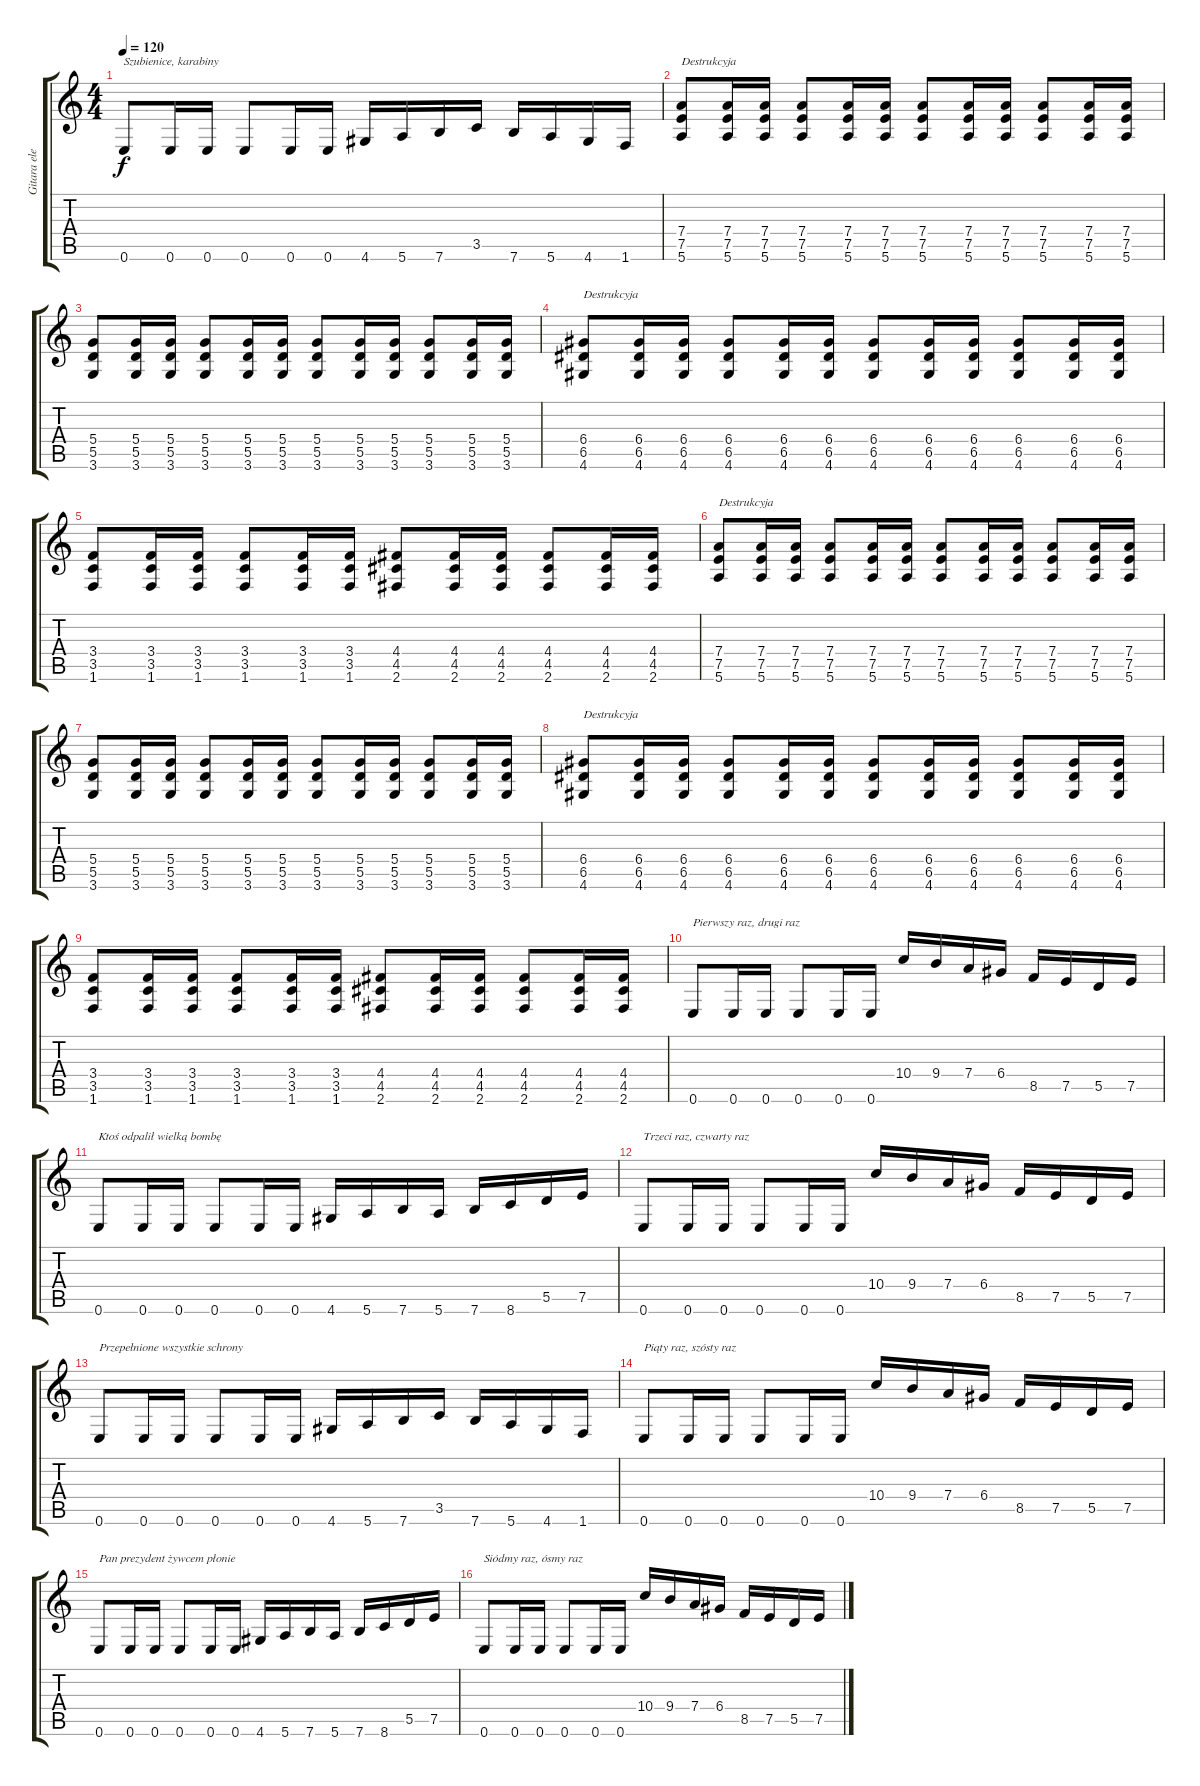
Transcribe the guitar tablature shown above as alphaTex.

\track ("Gitara elektryczna" "Gitara ele") {instrument distortionguitar}
\staff {score tabs}
\tuning (E4 B3 G3 D3 A2 E2) {hide}
\ts (4 4)
\tempo 120
\clef g2
\ks c
0.6.8{txt "Szubienice, karabiny" dy f} 0.6.16 0.6.16 0.6.8 0.6.16 0.6.16 4.6.16 5.6.16 7.6.16 3.5.16 7.6.16 5.6.16 4.6.16 1.6.16 |
(7.4 7.5 5.6).8{txt "Destrukcyja"} (7.4 7.5 5.6).16 (7.4 7.5 5.6).16 (7.4 7.5 5.6).8 (7.4 7.5 5.6).16 (7.4 7.5 5.6).16 (7.4 7.5 5.6).8 (7.4 7.5 5.6).16 (7.4 7.5 5.6).16 (7.4 7.5 5.6).8 (7.4 7.5 5.6).16 (7.4 7.5 5.6).16 |
(5.4 5.5 3.6).8 (5.4 5.5 3.6).16 (5.4 5.5 3.6).16 (5.4 5.5 3.6).8 (5.4 5.5 3.6).16 (5.4 5.5 3.6).16 (5.4 5.5 3.6).8 (5.4 5.5 3.6).16 (5.4 5.5 3.6).16 (5.4 5.5 3.6).8 (5.4 5.5 3.6).16 (5.4 5.5 3.6).16 |
(6.4 6.5 4.6).8{txt "Destrukcyja"} (6.4 6.5 4.6).16 (6.4 6.5 4.6).16 (6.4 6.5 4.6).8 (6.4 6.5 4.6).16 (6.4 6.5 4.6).16 (6.4 6.5 4.6).8 (6.4 6.5 4.6).16 (6.4 6.5 4.6).16 (6.4 6.5 4.6).8 (6.4 6.5 4.6).16 (6.4 6.5 4.6).16 |
(3.4 3.5 1.6).8 (3.4 3.5 1.6).16 (3.4 3.5 1.6).16 (3.4 3.5 1.6).8 (3.4 3.5 1.6).16 (3.4 3.5 1.6).16 (4.4 4.5 2.6).8 (4.4 4.5 2.6).16 (4.4 4.5 2.6).16 (4.4 4.5 2.6).8 (4.4 4.5 2.6).16 (4.4 4.5 2.6).16 |
(7.4 7.5 5.6).8{txt "Destrukcyja"} (7.4 7.5 5.6).16 (7.4 7.5 5.6).16 (7.4 7.5 5.6).8 (7.4 7.5 5.6).16 (7.4 7.5 5.6).16 (7.4 7.5 5.6).8 (7.4 7.5 5.6).16 (7.4 7.5 5.6).16 (7.4 7.5 5.6).8 (7.4 7.5 5.6).16 (7.4 7.5 5.6).16 |
(5.4 5.5 3.6).8 (5.4 5.5 3.6).16 (5.4 5.5 3.6).16 (5.4 5.5 3.6).8 (5.4 5.5 3.6).16 (5.4 5.5 3.6).16 (5.4 5.5 3.6).8 (5.4 5.5 3.6).16 (5.4 5.5 3.6).16 (5.4 5.5 3.6).8 (5.4 5.5 3.6).16 (5.4 5.5 3.6).16 |
(6.4 6.5 4.6).8{txt "Destrukcyja"} (6.4 6.5 4.6).16 (6.4 6.5 4.6).16 (6.4 6.5 4.6).8 (6.4 6.5 4.6).16 (6.4 6.5 4.6).16 (6.4 6.5 4.6).8 (6.4 6.5 4.6).16 (6.4 6.5 4.6).16 (6.4 6.5 4.6).8 (6.4 6.5 4.6).16 (6.4 6.5 4.6).16 |
(3.4 3.5 1.6).8 (3.4 3.5 1.6).16 (3.4 3.5 1.6).16 (3.4 3.5 1.6).8 (3.4 3.5 1.6).16 (3.4 3.5 1.6).16 (4.4 4.5 2.6).8 (4.4 4.5 2.6).16 (4.4 4.5 2.6).16 (4.4 4.5 2.6).8 (4.4 4.5 2.6).16 (4.4 4.5 2.6).16 |
0.6.8{txt "Pierwszy raz, drugi raz"} 0.6.16 0.6.16 0.6.8 0.6.16 0.6.16 10.4.16 9.4.16 7.4.16 6.4.16 8.5.16 7.5.16 5.5.16 7.5.16 |
0.6.8{txt "Ktoś odpalił wielką bombę"} 0.6.16 0.6.16 0.6.8 0.6.16 0.6.16 4.6.16 5.6.16 7.6.16 5.6.16 7.6.16 8.6.16 5.5.16 7.5.16 |
0.6.8{txt "Trzeci raz, czwarty raz"} 0.6.16 0.6.16 0.6.8 0.6.16 0.6.16 10.4.16 9.4.16 7.4.16 6.4.16 8.5.16 7.5.16 5.5.16 7.5.16 |
0.6.8{txt "Przepełnione wszystkie schrony"} 0.6.16 0.6.16 0.6.8 0.6.16 0.6.16 4.6.16 5.6.16 7.6.16 3.5.16 7.6.16 5.6.16 4.6.16 1.6.16 |
0.6.8{txt "Piąty raz, szósty raz"} 0.6.16 0.6.16 0.6.8 0.6.16 0.6.16 10.4.16 9.4.16 7.4.16 6.4.16 8.5.16 7.5.16 5.5.16 7.5.16 |
0.6.8{txt "Pan prezydent żywcem płonie"} 0.6.16 0.6.16 0.6.8 0.6.16 0.6.16 4.6.16 5.6.16 7.6.16 5.6.16 7.6.16 8.6.16 5.5.16 7.5.16 |
0.6.8{txt "Siódmy raz, ósmy raz"} 0.6.16 0.6.16 0.6.8 0.6.16 0.6.16 10.4.16 9.4.16 7.4.16 6.4.16 8.5.16 7.5.16 5.5.16 7.5.16
